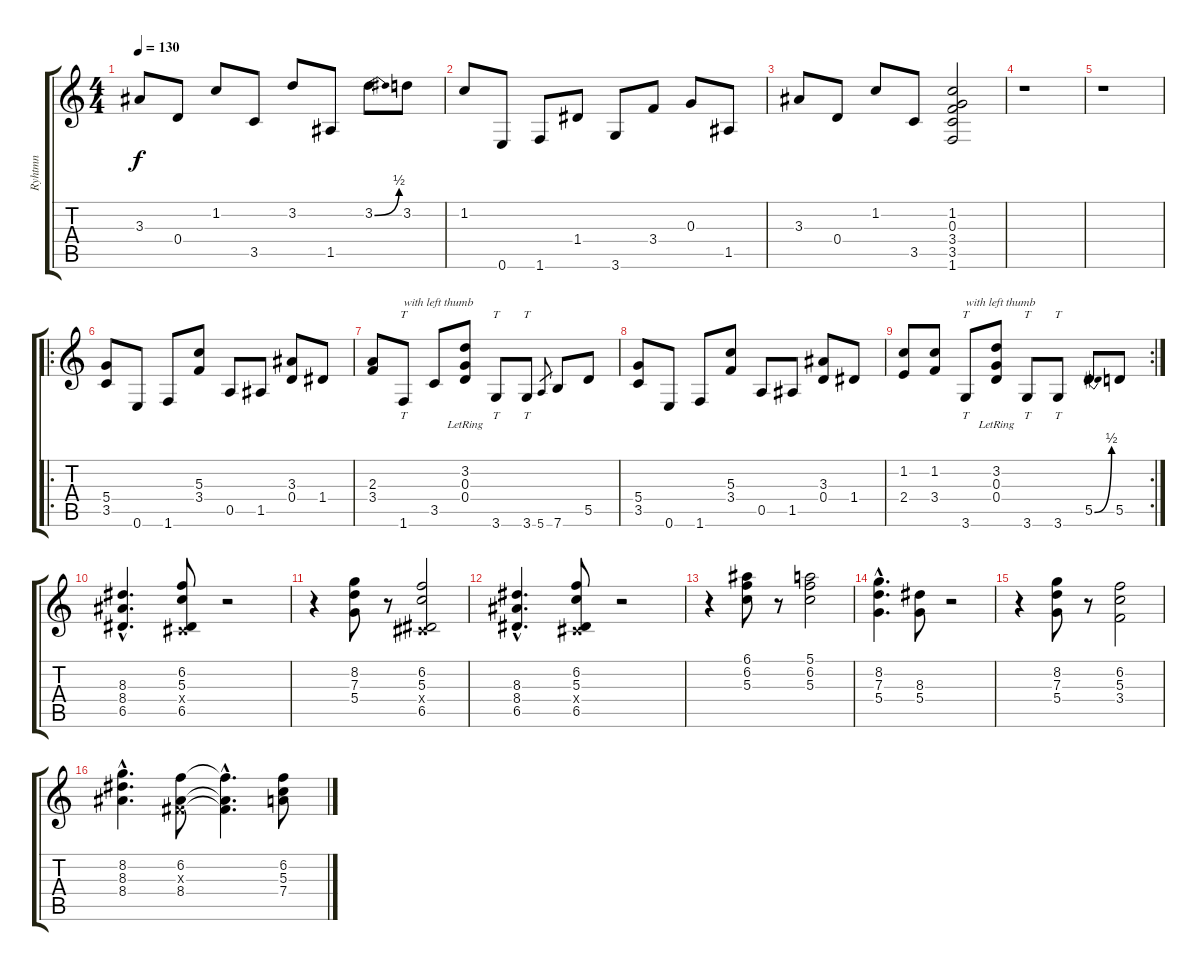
\track ("Ryhtmn" "Ryhtmn") {instrument distortionguitar}
\staff {score tabs}
\tuning (E4 B3 G3 D3 A2 E2) {hide}
\ts (4 4)
\tempo 130
\clef g2
\ks c
3.3.8{dy f} 0.4.8 1.2.8 3.5.8 3.2.8 1.5.8 3.2{be (bend 0 0 60 2)}.8 3.2.8 |
1.2.8 0.6.8 1.6.8 1.4.8 3.6.8 3.4.8 0.3.8 1.5.8 |
3.3.8 0.4.8 1.2.8 3.5.8 (1.2 0.3 3.4 3.5 1.6).2 |
r.1 |
r.1 |
\ro
(5.4 3.5).8 0.6.8 1.6.8 (5.3 3.4).8 0.5.8 1.5.8 (3.3 0.4).8 1.4.8 |
(2.3 3.4).8 1.6.8{tt txt "with left thumb"} 3.5.8 (3.2{lr} 0.3{lr} 0.4{lr}).8 3.6.8{tt} 3.6.8{tt} 5.6.8{gr} 7.6.8 5.5.8 |
(5.4 3.5).8 0.6.8 1.6.8 (5.3 3.4).8 0.5.8 1.5.8 (3.3 0.4).8 1.4.8 |
\rc 2
(1.2 2.4).8 (1.2 3.4).8 3.6.8{tt txt "with left thumb"} (3.2{lr} 0.3{lr} 0.4{lr}).8 3.6.8{tt} 3.6.8{tt} 5.5{be (bend 0 0 60 2)}.8 5.5.8 |
(8.3{hac} 8.4{hac} 6.5{hac}).4{d} (6.2 5.3 -1.4{x} 6.5).8 r.2 |
r.4 (8.2 7.3 5.4).8 r.8 (6.2 5.3 -1.4{x} 6.5).2 |
(8.3{hac} 8.4{hac} 6.5{hac}).4{d} (6.2 5.3 -1.4{x} 6.5).8 r.2 |
r.4 (6.1 6.2 5.3).8 r.8 (5.1 6.2 5.3).2 |
(8.2{hac} 7.3{hac} 5.4{hac}).4{d} (8.3 5.4).8 r.2 |
r.4 (8.2 7.3 5.4).8 r.8 (6.2 5.3 3.4).2 |
(8.2{hac} 8.3{hac} 8.4{hac}).4{d} (6.2 -1.3{x} 8.4).8 (6.2{hac t} -1.3{hac t} 8.4{hac t}).4{d} (6.2 5.3 7.4).8
